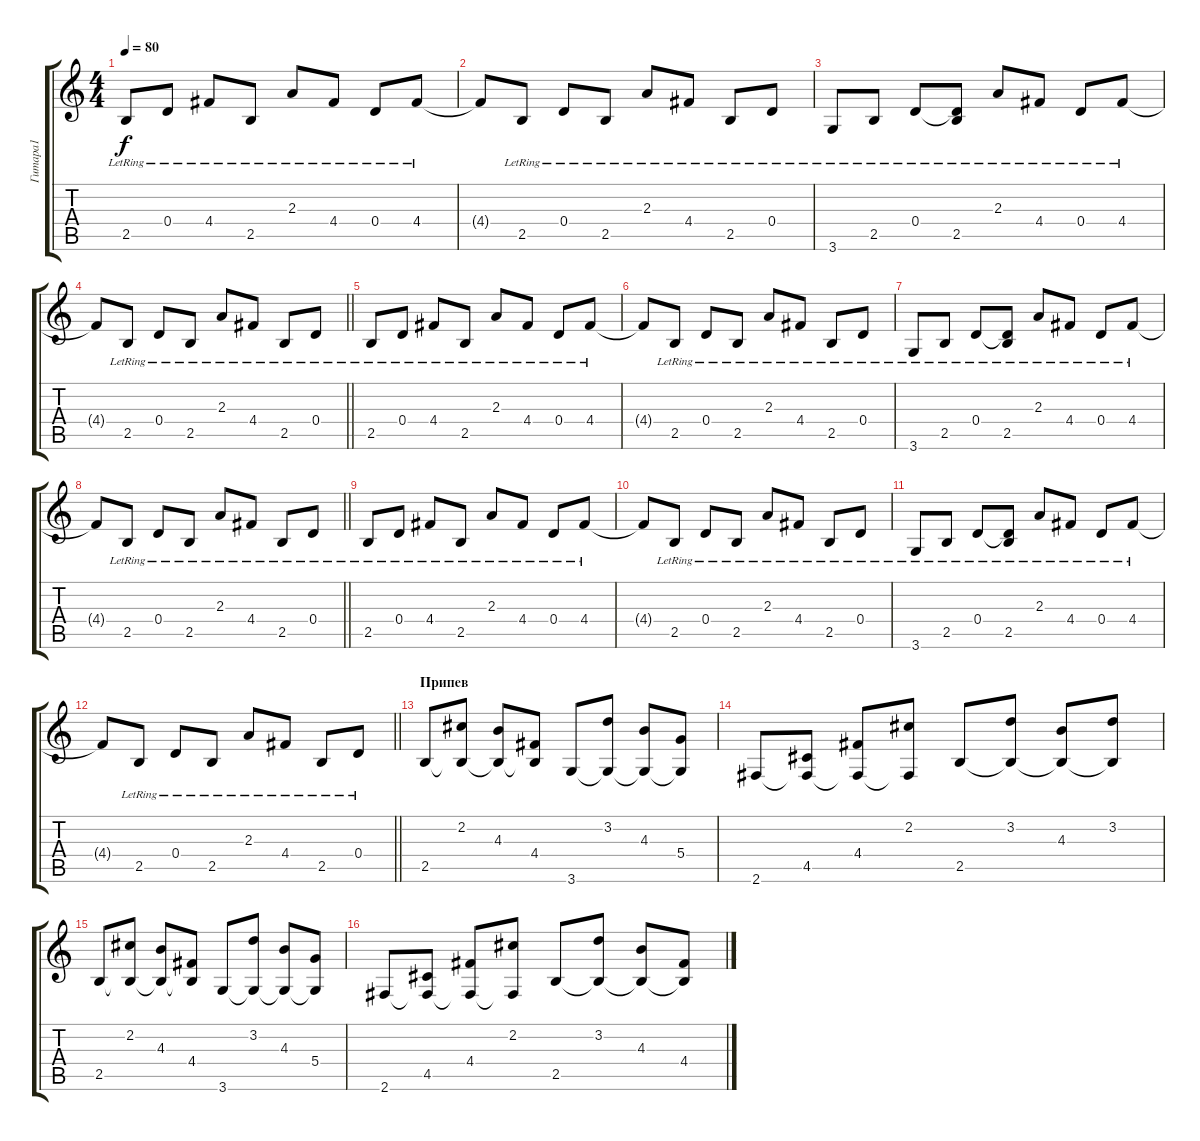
\track ("Гитара1" "Гитара1") {instrument electricguitarjazz}
\staff {score tabs}
\tuning (E4 B3 G3 D3 A2 E2) {hide}
\ts (4 4)
\tempo 80
\clef g2
\ks c
2.5{lr}.8{dy f} 0.4{lr}.8 4.4{lr}.8 2.5{lr}.8 2.3{lr}.8 4.4{lr}.8 0.4{lr}.8 4.4{lr}.8 |
4.4{t}.8 2.5{lr}.8 0.4{lr}.8 2.5{lr}.8 2.3{lr}.8 4.4{lr}.8 2.5{lr}.8 0.4{lr}.8 |
3.6{lr}.8 2.5{lr}.8 0.4{lr}.8 (0.4{t} 2.5{lr}).8 2.3{lr}.8 4.4{lr}.8 0.4{lr}.8 4.4{lr}.8 |
\barLineRight lightlight
4.4{t}.8 2.5{lr}.8 0.4{lr}.8 2.5{lr}.8 2.3{lr}.8 4.4{lr}.8 2.5{lr}.8 0.4{lr}.8 |
2.5{lr}.8 0.4{lr}.8 4.4{lr}.8 2.5{lr}.8 2.3{lr}.8 4.4{lr}.8 0.4{lr}.8 4.4{lr}.8 |
4.4{t}.8 2.5{lr}.8 0.4{lr}.8 2.5{lr}.8 2.3{lr}.8 4.4{lr}.8 2.5{lr}.8 0.4{lr}.8 |
3.6{lr}.8 2.5{lr}.8 0.4{lr}.8 (0.4{t} 2.5{lr}).8 2.3{lr}.8 4.4{lr}.8 0.4{lr}.8 4.4{lr}.8 |
\barLineRight lightlight
4.4{t}.8 2.5{lr}.8 0.4{lr}.8 2.5{lr}.8 2.3{lr}.8 4.4{lr}.8 2.5{lr}.8 0.4{lr}.8 |
2.5{lr}.8 0.4{lr}.8 4.4{lr}.8 2.5{lr}.8 2.3{lr}.8 4.4{lr}.8 0.4{lr}.8 4.4{lr}.8 |
4.4{t}.8 2.5{lr}.8 0.4{lr}.8 2.5{lr}.8 2.3{lr}.8 4.4{lr}.8 2.5{lr}.8 0.4{lr}.8 |
3.6{lr}.8 2.5{lr}.8 0.4{lr}.8 (0.4{t} 2.5{lr}).8 2.3{lr}.8 4.4{lr}.8 0.4{lr}.8 4.4{lr}.8 |
\barLineRight lightlight
4.4{t}.8 2.5{lr}.8 0.4{lr}.8 2.5{lr}.8 2.3{lr}.8 4.4{lr}.8 2.5{lr}.8 0.4{lr}.8 |
\section ("" "Припев")
2.5.8 (2.2 2.5{t}).8 (4.3 2.5{t}).8 (4.4 2.5{t}).8 3.6.8 (3.2 3.6{t}).8 (4.3 3.6{t}).8 (5.4 3.6{t}).8 |
2.6.8 (4.5 2.6{t}).8 (4.4 2.6{t}).8 (2.2 2.6{t}).8 2.5.8 (3.2 2.5{t}).8 (4.3 2.5{t}).8 (3.2 2.5{t}).8 |
2.5.8 (2.2 2.5{t}).8 (4.3 2.5{t}).8 (4.4 2.5{t}).8 3.6.8 (3.2 3.6{t}).8 (4.3 3.6{t}).8 (5.4 3.6{t}).8 |
2.6.8 (4.5 2.6{t}).8 (4.4 2.6{t}).8 (2.2 2.6{t}).8 2.5.8 (3.2 2.5{t}).8 (4.3 2.5{t}).8 (4.4 2.5{t}).8
